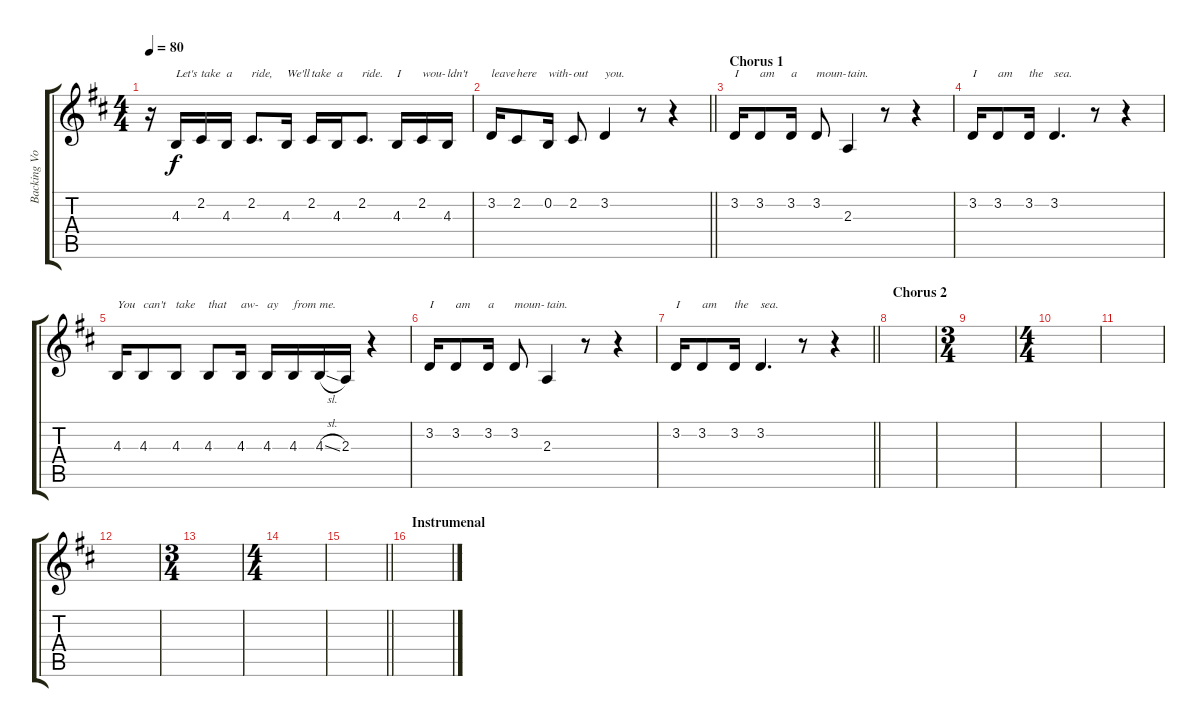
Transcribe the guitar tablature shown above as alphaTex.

\track ("Backing Vocals - Ben Johnston" "Backing Vo") {instrument altosax}
\staff {score tabs}
\tuning (E4 B3 G3 D3 A2 E2) {hide}
\ts (4 4)
\tempo 80
\clef g2
\ks d
r.16{dy f} 4.3.16{txt "Let's"} 2.2.16{txt "take"} 4.3.16{txt "a"} 2.2.8{d txt "ride,"} 4.3.16{txt "We'll"} 2.2.16{txt "take"} 4.3.16{txt "a"} 2.2.8{d txt "ride."} 4.3.16{txt "I"} 2.2.16{txt "wou-"} 4.3.16{txt "ldn't"} |
\barLineRight lightlight
3.2.16{txt "leave"} 2.2.8{txt "here"} 0.2.16{txt "with-"} 2.2.8{txt "out"} 3.2.4{txt "you."} r.8 r.4 |
\section ("" "Chorus 1")
3.2.16{txt "I"} 3.2.8{txt "am"} 3.2.16{txt "a"} 3.2.8{txt "moun-"} 2.3.4{txt "tain."} r.8 r.4 |
3.2.16{txt "I"} 3.2.8{txt "am"} 3.2.16{txt "the"} 3.2.4{d txt "sea."} r.8 r.4 |
4.3.16{txt "You"} 4.3.8{txt "can't"} 4.3.8{txt "take"} 4.3.8{txt "that"} 4.3.16{txt "aw-"} 4.3.16{txt "ay"} 4.3.16{txt "from"} 4.3{sl}.16{txt "me."} 2.3.16 r.4 |
3.2.16{txt "I"} 3.2.8{txt "am"} 3.2.16{txt "a"} 3.2.8{txt "moun-"} 2.3.4{txt "tain."} r.8 r.4 |
\barLineRight lightlight
3.2.16{txt "I"} 3.2.8{txt "am"} 3.2.16{txt "the"} 3.2.4{d txt "sea."} r.8 r.4 |
\section ("" "Chorus 2")
|
\ts (3 4)
|
\ts (4 4)
|
|
|
\ts (3 4)
|
\ts (4 4)
|
\barLineRight lightlight
|
\section ("" "Instrumenal")
